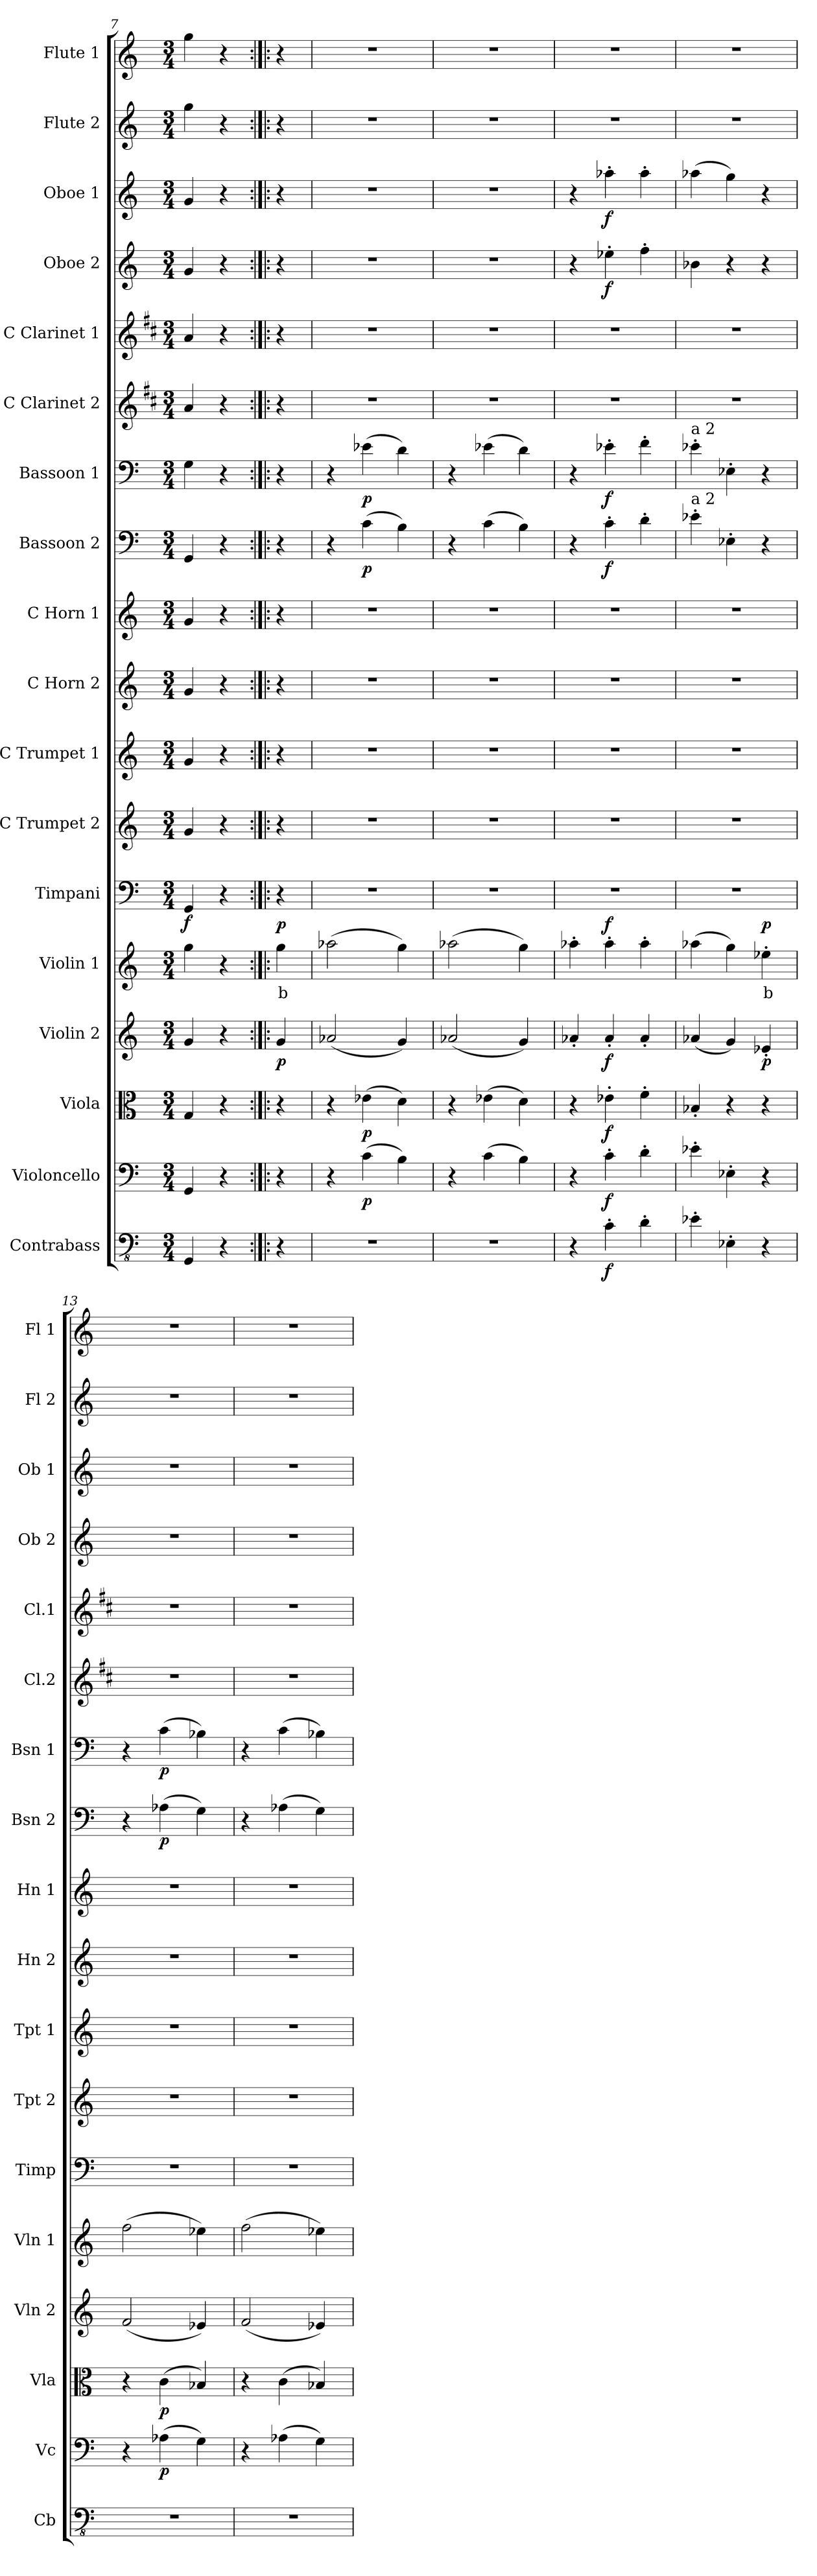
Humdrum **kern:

**kern	**dynam	**kern	**dynam	**kern	**dynam	**kern	**dynam	**kern	**text	**dynam	**kern	**dynam	**kern	**kern	**kern	**kern	**kern	**dynam	**kern	**dynam	**kern	**kern	**kern	**dynam	**kern	**dynam	**kern	**kern
*part18	*part18	*part17	*part17	*part16	*part16	*part15	*part15	*part14	*part14	*part14	*part13	*part13	*part12	*part11	*part10	*part9	*part8	*part8	*part7	*part7	*part6	*part5	*part4	*part4	*part3	*part3	*part2	*part1
*staff18	*staff18	*staff17	*staff17	*staff16	*staff16	*staff15	*staff15	*staff14	*staff14	*staff14	*staff13	*staff13	*staff12	*staff11	*staff10	*staff9	*staff8	*staff8	*staff7	*staff7	*staff6	*staff5	*staff4	*staff4	*staff3	*staff3	*staff2	*staff1
*I"Contrabass	*	*I"Violoncello	*	*I"Viola	*	*I"Violin 2	*	*I"Violin 1	*	*	*I"Timpani	*	*I"C Trumpet 2	*I"C Trumpet 1	*I"C Horn 2	*I"C Horn 1	*I"Bassoon 2	*	*I"Bassoon 1	*	*I"C Clarinet 2	*I"C Clarinet 1	*I"Oboe 2	*	*I"Oboe 1	*	*I"Flute 2	*I"Flute 1
*I'Cb	*	*I'Vc	*	*I'Vla	*	*I'Vln 2	*	*I'Vln 1	*	*	*I'Timp	*	*I'Tpt 2	*I'Tpt 1	*I'Hn 2	*I'Hn 1	*I'Bsn 2	*	*I'Bsn 1	*	*I'Cl.2	*I'Cl.1	*I'Ob 2	*	*I'Ob 1	*	*I'Fl 2	*I'Fl 1
*clefFv4	*	*clefF4	*	*clefC3	*	*clefG2	*	*clefG2	*	*	*clefF4	*	*clefG2	*clefG2	*clefG2	*clefG2	*clefF4	*	*clefF4	*	*clefG2	*clefG2	*clefG2	*	*clefG2	*	*clefG2	*clefG2
*	*	*	*	*	*	*	*	*	*	*	*	*	*	*	*ITrd7c12	*ITrd7c12	*	*	*	*	*ITrd1c2	*ITrd1c2	*	*	*	*	*	*
*k[]	*	*k[]	*	*k[]	*	*k[]	*	*k[]	*	*	*k[]	*	*k[]	*k[]	*k[]	*k[]	*k[]	*	*k[]	*	*k[]	*k[]	*k[]	*	*k[]	*	*k[]	*k[]
*M3/4	*	*M3/4	*	*M3/4	*	*M3/4	*	*M3/4	*	*	*M3/4	*	*M3/4	*M3/4	*M3/4	*M3/4	*M3/4	*	*M3/4	*	*M3/4	*M3/4	*M3/4	*	*M3/4	*	*M3/4	*M3/4
=7	=7	=7	=7	=7	=7	=7	=7	=7	=7	=7	=7	=7	=7	=7	=7	=7	=7	=7	=7	=7	=7	=7	=7	=7	=7	=7	=7	=7
!	!	!	!	!	!	!	!	!	!	!	!	!LO:DY:b	!	!	!	!	!	!	!	!	!	!	!	!	!	!	!	!
4GGG/	.	4GG/	.	4G/	.	4g/	.	4gg\	.	.	4GG/	f	4g/	4g/	4G/	4G/	4GG/	.	4G\	.	4g/	4g/	4g/	.	4g/	.	4gg\	4gg\
4r	.	4r	.	4r	.	4r	.	4r	.	.	4r	.	4r	4r	4r	4r	4r	.	4r	.	4r	4r	4r	.	4r	.	4r	4r
=8:|!|:	=8:|!|:	=8:|!|:	=8:|!|:	=8:|!|:	=8:|!|:	=8:|!|:	=8:|!|:	=8:|!|:	=8:|!|:	=8:|!|:	=8:|!|:	=8:|!|:	=8:|!|:	=8:|!|:	=8:|!|:	=8:|!|:	=8:|!|:	=8:|!|:	=8:|!|:	=8:|!|:	=8:|!|:	=8:|!|:	=8:|!|:	=8:|!|:	=8:|!|:	=8:|!|:	=8:|!|:	=8:|!|:
!	!	!	!	!	!	!	!LO:DY:b	!	!LO:LY:b:color=#FF0000	!LO:DY:b	!	!	!	!	!	!	!	!	!	!	!	!	!	!	!	!	!	!
4r	.	4r	.	4r	.	4g/	p	4gg\	b	p	4r	.	4r	4r	4r	4r	4r	.	4r	.	4r	4r	4r	.	4r	.	4r	4r
=9	=9	=9	=9	=9	=9	=9	=9	=9	=9	=9	=9	=9	=9	=9	=9	=9	=9	=9	=9	=9	=9	=9	=9	=9	=9	=9	=9	=9
2.r	.	4r	.	4r	.	(2a-X/	.	(2aa-X\	.	.	2.r	.	2.r	2.r	2.r	2.r	4r	.	4r	.	2.r	2.r	2.r	.	2.r	.	2.r	2.r
!	!	!	!LO:DY:b	!	!LO:DY:b	!	!	!	!	!	!	!	!	!	!	!	!	!LO:DY:b	!	!LO:DY:b	!	!	!	!	!	!	!	!
.	.	(4c\	p	(4e-X\	p	.	.	.	.	.	.	.	.	.	.	.	(4c\	p	(4e-X\	p	.	.	.	.	.	.	.	.
.	.	4B\)	.	4d\)	.	4g/)	.	4gg\)	.	.	.	.	.	.	.	.	4B\)	.	4d\)	.	.	.	.	.	.	.	.	.
=10	=10	=10	=10	=10	=10	=10	=10	=10	=10	=10	=10	=10	=10	=10	=10	=10	=10	=10	=10	=10	=10	=10	=10	=10	=10	=10	=10	=10
2.r	.	4r	.	4r	.	(2a-X/	.	(2aa-X\	.	.	2.r	.	2.r	2.r	2.r	2.r	4r	.	4r	.	2.r	2.r	2.r	.	2.r	.	2.r	2.r
.	.	(4c\	.	(4e-X\	.	.	.	.	.	.	.	.	.	.	.	.	(4c\	.	(4e-X\	.	.	.	.	.	.	.	.	.
.	.	4B\)	.	4d\)	.	4g/)	.	4gg\)	.	.	.	.	.	.	.	.	4B\)	.	4d\)	.	.	.	.	.	.	.	.	.
=11	=11	=11	=11	=11	=11	=11	=11	=11	=11	=11	=11	=11	=11	=11	=11	=11	=11	=11	=11	=11	=11	=11	=11	=11	=11	=11	=11	=11
4r	.	4r	.	4r	.	4a-X'/	.	4aa-X'\	.	.	2.r	.	2.r	2.r	2.r	2.r	4r	.	4r	.	2.r	2.r	4r	.	4r	.	2.r	2.r
!	!LO:DY:b	!	!LO:DY:b	!	!LO:DY:b	!	!LO:DY:b	!	!	!LO:DY:b	!	!	!	!	!	!	!	!LO:DY:b	!	!LO:DY:b	!	!	!	!LO:DY:b	!	!LO:DY:b	!	!
4C'\	f	4c'\	f	4e-X'\	f	4a-'/	f	4aa-'\	.	f	.	.	.	.	.	.	4c'\	f	4e-X'\	f	.	.	4ee-X'\	f	4aa-X'\	f	.	.
4D'\	.	4d'\	.	4f'\	.	4a-'/	.	4aa-'\	.	.	.	.	.	.	.	.	4d'\	.	4f'\	.	.	.	4ff'\	.	4aa-'\	.	.	.
=12	=12	=12	=12	=12	=12	=12	=12	=12	=12	=12	=12	=12	=12	=12	=12	=12	=12	=12	=12	=12	=12	=12	=12	=12	=12	=12	=12	=12
!	!	!	!	!	!	!	!	!	!	!	!	!	!	!	!	!	!	!	!LO:TX:a:t=a 2	!	!	!	!	!	!	!	!	!
!	!	!	!	!	!	!	!	!	!	!	!	!	!	!	!	!	!LO:TX:a:t=a 2	!	!	!	!	!	!	!	!	!	!	!
4E-X'\	.	4e-X'\	.	4B-X'/	.	(4a-X/	.	(4aa-X\	.	.	2.r	.	2.r	2.r	2.r	2.r	4e-X'\	.	4e-X'\	.	2.r	2.r	4b-X\	.	(4aa-X\	.	2.r	2.r
4EE-X'\	.	4E-X'\	.	4r	.	4g/)	.	4gg\)	.	.	.	.	.	.	.	.	4E-X'\	.	4E-X'\	.	.	.	4r	.	4gg\)	.	.	.
!	!	!	!	!	!	!	!LO:DY:b	!	!LO:LY:b:color=#FF0000	!LO:DY:b	!	!	!	!	!	!	!	!	!	!	!	!	!	!	!	!	!	!
4r	.	4r	.	4r	.	4e-X'/	p	4ee-X'\	b	p	.	.	.	.	.	.	4r	.	4r	.	.	.	4r	.	4r	.	.	.
=13	=13	=13	=13	=13	=13	=13	=13	=13	=13	=13	=13	=13	=13	=13	=13	=13	=13	=13	=13	=13	=13	=13	=13	=13	=13	=13	=13	=13
2.r	.	4r	.	4r	.	(2f/	.	(2ff\	.	.	2.r	.	2.r	2.r	2.r	2.r	4r	.	4r	.	2.r	2.r	2.r	.	2.r	.	2.r	2.r
!	!	!	!LO:DY:b	!	!LO:DY:b	!	!	!	!	!	!	!	!	!	!	!	!	!LO:DY:b	!	!LO:DY:b	!	!	!	!	!	!	!	!
.	.	(4A-X\	p	(4c\	p	.	.	.	.	.	.	.	.	.	.	.	(4A-X\	p	(4c\	p	.	.	.	.	.	.	.	.
.	.	4G\)	.	4B-X/)	.	4e-X/)	.	4ee-X\)	.	.	.	.	.	.	.	.	4G\)	.	4B-X\)	.	.	.	.	.	.	.	.	.
=14	=14	=14	=14	=14	=14	=14	=14	=14	=14	=14	=14	=14	=14	=14	=14	=14	=14	=14	=14	=14	=14	=14	=14	=14	=14	=14	=14	=14
2.r	.	4r	.	4r	.	(2f/	.	(2ff\	.	.	2.r	.	2.r	2.r	2.r	2.r	4r	.	4r	.	2.r	2.r	2.r	.	2.r	.	2.r	2.r
.	.	(4A-X\	.	(4c\	.	.	.	.	.	.	.	.	.	.	.	.	(4A-X\	.	(4c\	.	.	.	.	.	.	.	.	.
.	.	4G\)	.	4B-X/)	.	4e-X/)	.	4ee-X\)	.	.	.	.	.	.	.	.	4G\)	.	4B-X\)	.	.	.	.	.	.	.	.	.
=	=	=	=	=	=	=	=	=	=	=	=	=	=	=	=	=	=	=	=	=	=	=	=	=	=	=	=	=
*-	*-	*-	*-	*-	*-	*-	*-	*-	*-	*-	*-	*-	*-	*-	*-	*-	*-	*-	*-	*-	*-	*-	*-	*-	*-	*-	*-	*-
